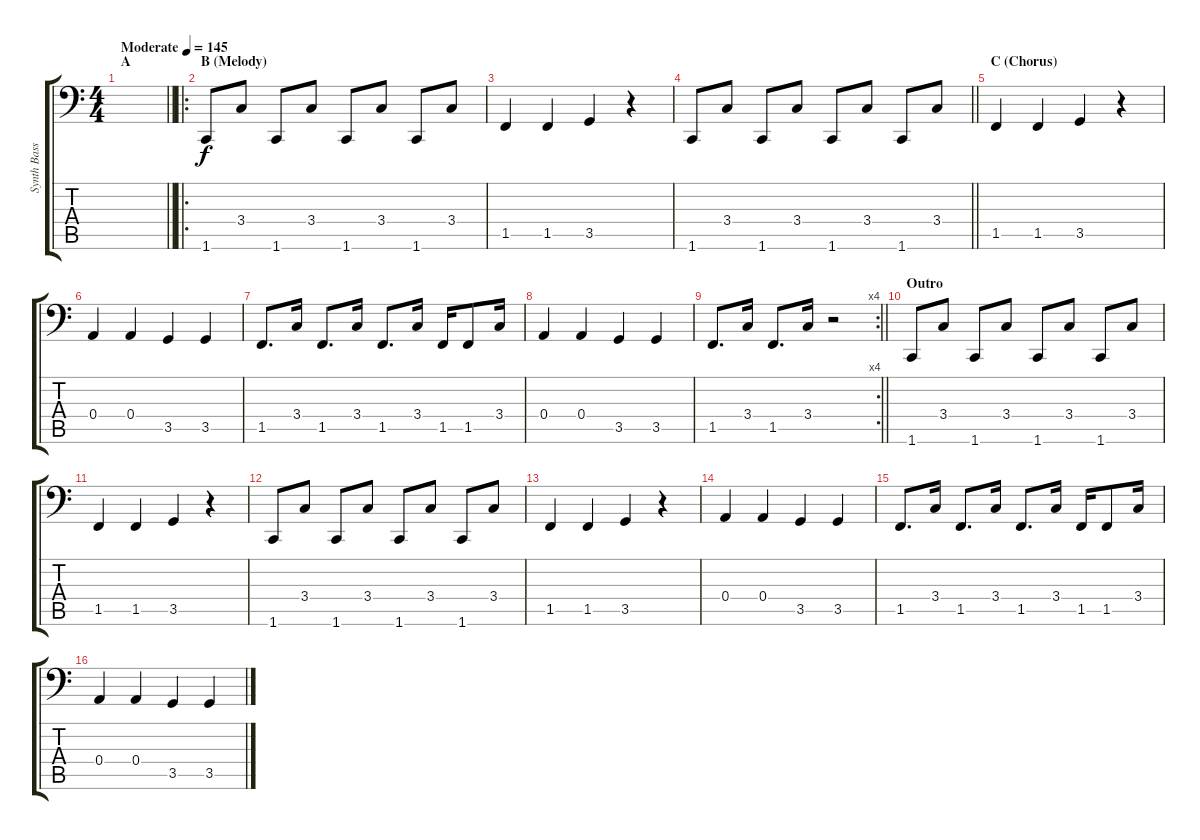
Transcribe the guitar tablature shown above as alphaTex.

\track ("Synth Bass (Rhythm)" "Synth Bass") {instrument synthbass1}
\staff {score tabs}
\tuning (C3 G2 D2 A1 E1 B0) {hide}
\ts (4 4)
\section ("" "A")
\tempo (145 "Moderate")
\clef f4
\barLineRight lightlight
\ks c
|
\ro
\section ("" "B (Melody)")
1.6.8 3.4.8 1.6.8 3.4.8 1.6.8 3.4.8 1.6.8 3.4.8 |
1.5.4 1.5.4 3.5.4 r.4 |
\barLineRight lightlight
1.6.8 3.4.8 1.6.8 3.4.8 1.6.8 3.4.8 1.6.8 3.4.8 |
\section ("" "C (Chorus)")
1.5.4 1.5.4 3.5.4 r.4 |
0.4.4 0.4.4 3.5.4 3.5.4 |
1.5.8{d} 3.4.16 1.5.8{d} 3.4.16 1.5.8{d} 3.4.16 1.5.16 1.5.8 3.4.16 |
0.4.4 0.4.4 3.5.4 3.5.4 |
\rc 4
\barLineRight lightlight
1.5.8{d} 3.4.16 1.5.8{d} 3.4.16 r.2 |
\section ("" "Outro")
1.6.8 3.4.8 1.6.8 3.4.8 1.6.8 3.4.8 1.6.8 3.4.8 |
1.5.4 1.5.4 3.5.4 r.4 |
1.6.8 3.4.8 1.6.8 3.4.8 1.6.8 3.4.8 1.6.8 3.4.8 |
1.5.4 1.5.4 3.5.4 r.4 |
0.4.4 0.4.4 3.5.4 3.5.4 |
1.5.8{d} 3.4.16 1.5.8{d} 3.4.16 1.5.8{d} 3.4.16 1.5.16 1.5.8 3.4.16 |
0.4.4 0.4.4 3.5.4 3.5.4
